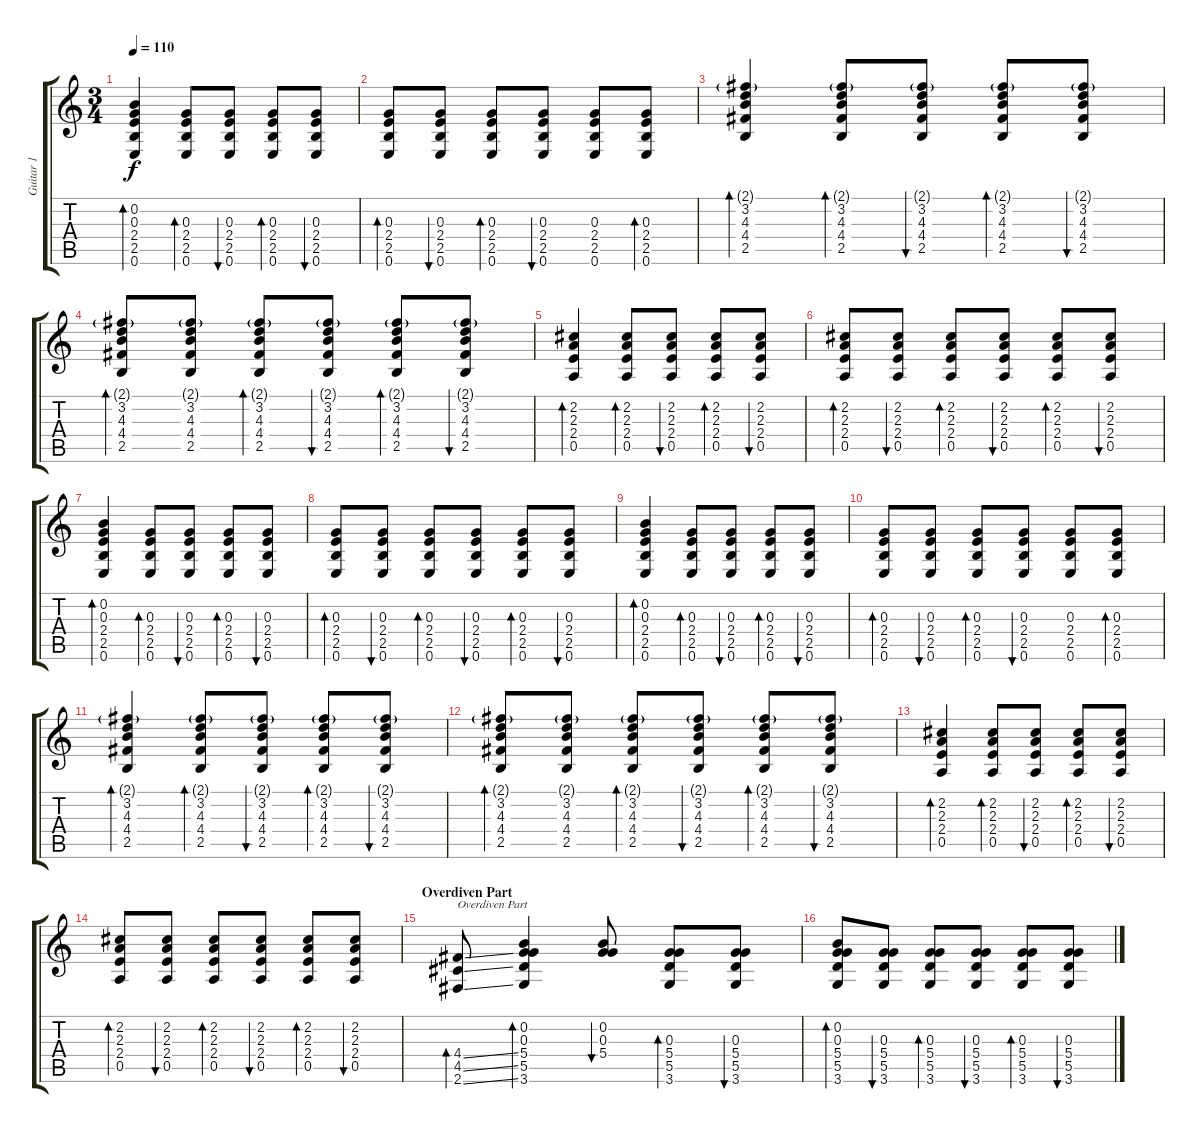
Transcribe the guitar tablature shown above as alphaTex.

\track ("Guitar 1" "Guitar 1") {instrument acousticguitarsteel}
\staff {score tabs}
\tuning (E4 B3 G3 D3 A2 E2) {hide}
\ts (3 4)
\tempo 110
\clef g2
\ks c
(0.2 0.3 2.4 2.5 0.6).4{bd 60 dy f} (0.3 2.4 2.5 0.6).8{bd 60} (0.3 2.4 2.5 0.6).8{bu 60} (0.3 2.4 2.5 0.6).8{bd 60} (0.3 2.4 2.5 0.6).8{bu 60} |
(0.3 2.4 2.5 0.6).8{bd 60} (0.3 2.4 2.5 0.6).8{bu 60} (0.3 2.4 2.5 0.6).8{bd 60} (0.3 2.4 2.5 0.6).8{bu 60} (0.3 2.4 2.5 0.6).8 (0.3 2.4 2.5 0.6).8{bd 60} |
(2.1{g} 3.2 4.3 4.4 2.5).4{bd 60} (2.1{g} 3.2 4.3 4.4 2.5).8{bd 60} (2.1{g} 3.2 4.3 4.4 2.5).8{bu 60} (2.1{g} 3.2 4.3 4.4 2.5).8{bd 60} (2.1{g} 3.2 4.3 4.4 2.5).8{bu 60} |
(2.1{g} 3.2 4.3 4.4 2.5).8{bd 60} (2.1{g} 3.2 4.3 4.4 2.5).8 (2.1{g} 3.2 4.3 4.4 2.5).8{bd 60} (2.1{g} 3.2 4.3 4.4 2.5).8{bu 60} (2.1{g} 3.2 4.3 4.4 2.5).8{bd 60} (2.1{g} 3.2 4.3 4.4 2.5).8{bu 60} |
(2.2 2.3 2.4 0.5).4{bd 60} (2.2 2.3 2.4 0.5).8{bd 60} (2.2 2.3 2.4 0.5).8{bu 60} (2.2 2.3 2.4 0.5).8{bd 60} (2.2 2.3 2.4 0.5).8{bu 60} |
(2.2 2.3 2.4 0.5).8{bd 60} (2.2 2.3 2.4 0.5).8{bu 60} (2.2 2.3 2.4 0.5).8{bd 60} (2.2 2.3 2.4 0.5).8{bu 60} (2.2 2.3 2.4 0.5).8{bd 60} (2.2 2.3 2.4 0.5).8{bu 60} |
(0.2 0.3 2.4 2.5 0.6).4{bd 60} (0.3 2.4 2.5 0.6).8{bd 60} (0.3 2.4 2.5 0.6).8{bu 60} (0.3 2.4 2.5 0.6).8{bd 60} (0.3 2.4 2.5 0.6).8{bu 60} |
(0.3 2.4 2.5 0.6).8{bd 60} (0.3 2.4 2.5 0.6).8{bu 60} (0.3 2.4 2.5 0.6).8{bd 60} (0.3 2.4 2.5 0.6).8{bu 60} (0.3 2.4 2.5 0.6).8{bd 60} (0.3 2.4 2.5 0.6).8{bu 60} |
(0.2 0.3 2.4 2.5 0.6).4{bd 60} (0.3 2.4 2.5 0.6).8{bd 60} (0.3 2.4 2.5 0.6).8{bu 60} (0.3 2.4 2.5 0.6).8{bd 60} (0.3 2.4 2.5 0.6).8{bu 60} |
(0.3 2.4 2.5 0.6).8{bd 60} (0.3 2.4 2.5 0.6).8{bu 60} (0.3 2.4 2.5 0.6).8{bd 60} (0.3 2.4 2.5 0.6).8{bu 60} (0.3 2.4 2.5 0.6).8 (0.3 2.4 2.5 0.6).8{bd 60} |
(2.1{g} 3.2 4.3 4.4 2.5).4{bd 60} (2.1{g} 3.2 4.3 4.4 2.5).8{bd 60} (2.1{g} 3.2 4.3 4.4 2.5).8{bu 60} (2.1{g} 3.2 4.3 4.4 2.5).8{bd 60} (2.1{g} 3.2 4.3 4.4 2.5).8{bu 60} |
(2.1{g} 3.2 4.3 4.4 2.5).8{bd 60} (2.1{g} 3.2 4.3 4.4 2.5).8 (2.1{g} 3.2 4.3 4.4 2.5).8{bd 60} (2.1{g} 3.2 4.3 4.4 2.5).8{bu 60} (2.1{g} 3.2 4.3 4.4 2.5).8{bd 60} (2.1{g} 3.2 4.3 4.4 2.5).8{bu 60} |
(2.2 2.3 2.4 0.5).4{bd 60} (2.2 2.3 2.4 0.5).8{bd 60} (2.2 2.3 2.4 0.5).8{bu 60} (2.2 2.3 2.4 0.5).8{bd 60} (2.2 2.3 2.4 0.5).8{bu 60} |
(2.2 2.3 2.4 0.5).8{bd 60} (2.2 2.3 2.4 0.5).8{bu 60} (2.2 2.3 2.4 0.5).8{bd 60} (2.2 2.3 2.4 0.5).8{bu 60} (2.2 2.3 2.4 0.5).8{bd 60} (2.2 2.3 2.4 0.5).8{bu 60} |
\section ("" "Overdiven Part")
(4.4{ss} 4.5{ss} 2.6{ss}).8{bd 30 txt "Overdiven Part"} (0.2 0.3 5.4 5.5 3.6).4{bd 30} (0.2 0.3 5.4).8{bu 30} (0.3 5.4 5.5 3.6).8{bd 30} (0.3 5.4 5.5 3.6).8{bu 30} |
(0.2 0.3 5.4 5.5 3.6).8{bd 30} (0.3 5.4 5.5 3.6).8{bu 60} (0.3 5.4 5.5 3.6).8{bd 30} (0.3 5.4 5.5 3.6).8{bu 30} (0.3 5.4 5.5 3.6).8{bd 30} (0.3 5.4 5.5 3.6).8{bu 30}
